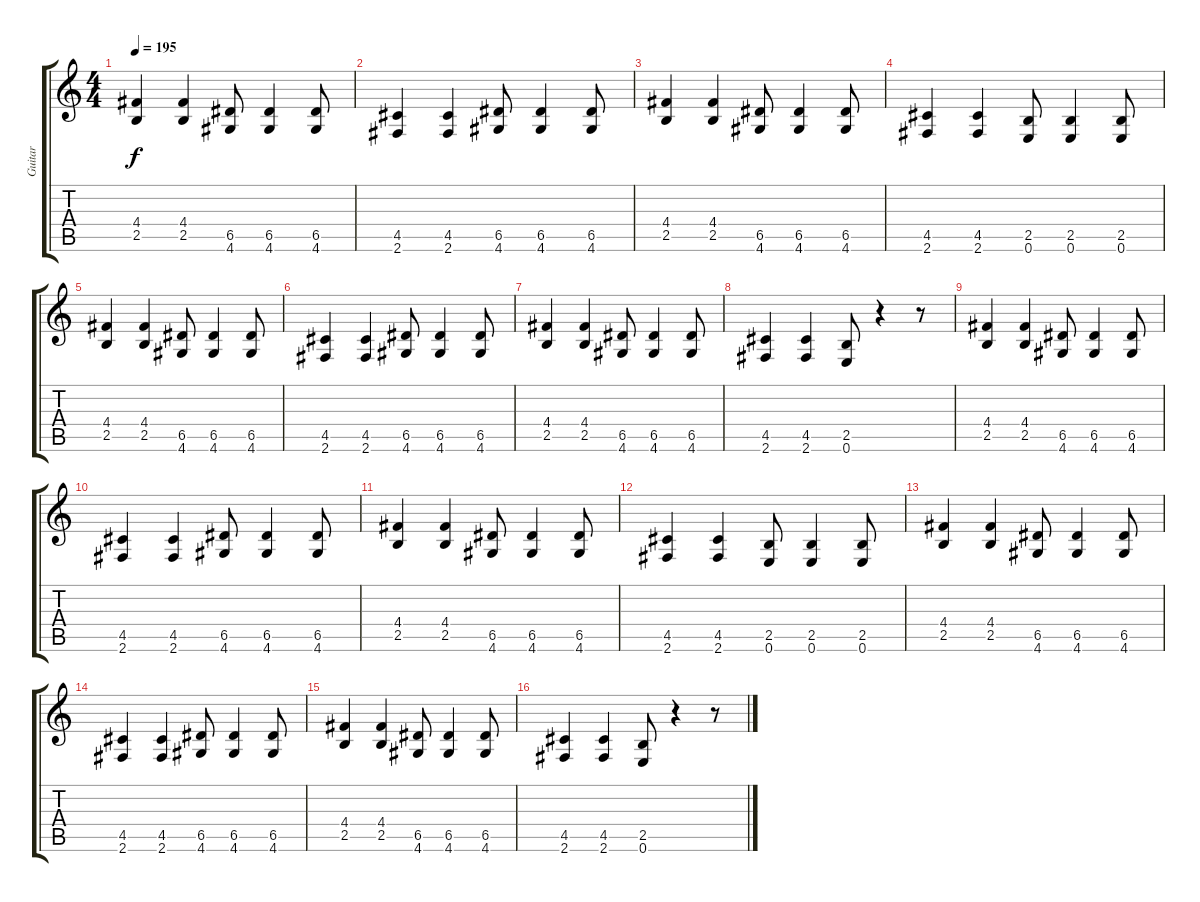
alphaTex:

\track ("Guitar" "Guitar") {instrument distortionguitar}
\staff {score tabs}
\tuning (E4 B3 G3 D3 A2 E2) {hide}
\ts (4 4)
\tempo 195
\clef g2
\ks c
(4.4 2.5).4{dy f} (4.4 2.5).4 (6.5 4.6).8 (6.5 4.6).4 (6.5 4.6).8 |
(4.5 2.6).4 (4.5 2.6).4 (6.5 4.6).8 (6.5 4.6).4 (6.5 4.6).8 |
(4.4 2.5).4 (4.4 2.5).4 (6.5 4.6).8 (6.5 4.6).4 (6.5 4.6).8 |
(4.5 2.6).4 (4.5 2.6).4 (2.5 0.6).8 (2.5 0.6).4 (2.5 0.6).8 |
(4.4 2.5).4 (4.4 2.5).4 (6.5 4.6).8 (6.5 4.6).4 (6.5 4.6).8 |
(4.5 2.6).4 (4.5 2.6).4 (6.5 4.6).8 (6.5 4.6).4 (6.5 4.6).8 |
(4.4 2.5).4 (4.4 2.5).4 (6.5 4.6).8 (6.5 4.6).4 (6.5 4.6).8 |
(4.5 2.6).4 (4.5 2.6).4 (2.5 0.6).8 r.4 r.8 |
(4.4 2.5).4 (4.4 2.5).4 (6.5 4.6).8 (6.5 4.6).4 (6.5 4.6).8 |
(4.5 2.6).4 (4.5 2.6).4 (6.5 4.6).8 (6.5 4.6).4 (6.5 4.6).8 |
(4.4 2.5).4 (4.4 2.5).4 (6.5 4.6).8 (6.5 4.6).4 (6.5 4.6).8 |
(4.5 2.6).4 (4.5 2.6).4 (2.5 0.6).8 (2.5 0.6).4 (2.5 0.6).8 |
(4.4 2.5).4 (4.4 2.5).4 (6.5 4.6).8 (6.5 4.6).4 (6.5 4.6).8 |
(4.5 2.6).4 (4.5 2.6).4 (6.5 4.6).8 (6.5 4.6).4 (6.5 4.6).8 |
(4.4 2.5).4 (4.4 2.5).4 (6.5 4.6).8 (6.5 4.6).4 (6.5 4.6).8 |
(4.5 2.6).4 (4.5 2.6).4 (2.5 0.6).8 r.4 r.8
